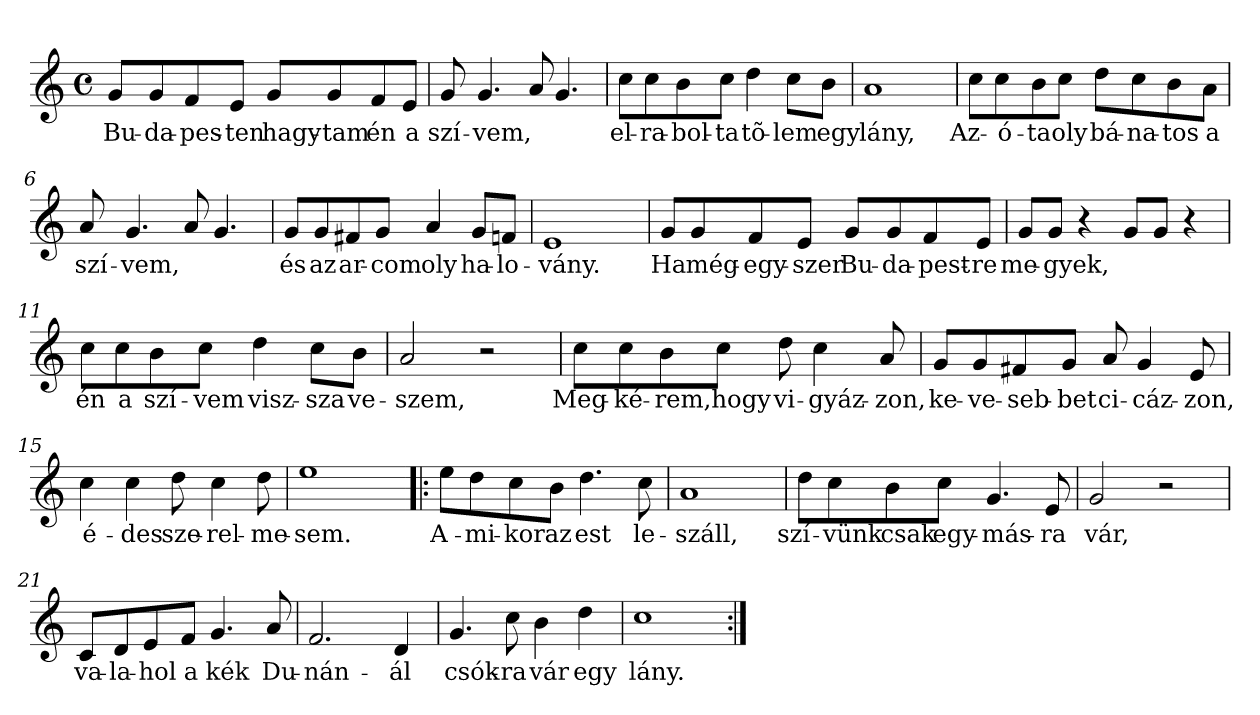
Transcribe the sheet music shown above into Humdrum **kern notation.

**kern	**text
*part1	*part1
*staff1	*staff1
*clefG2	*
*k[]	*
*C:	*
*M4/4	*
*met(c)	*
=1	=1
!	!LO:LY:b
8g/L	Bu-
!	!LO:LY:b
8g/	-da-
!	!LO:LY:b
8f/	-pes-
!	!LO:LY:b
8e/J	-ten
!	!LO:LY:b
8g/L	hagy-
!	!LO:LY:b
8g/	-tam
!	!LO:LY:b
8f/	én
!	!LO:LY:b
8e/J	a
=2	=2
!	!LO:LY:b
8g/	szí-
!	!LO:LY:b
4.g/	-vem,
8a/	.
4.g/	.
=3	=3
!	!LO:LY:b
8cc\L	el-
!	!LO:LY:b
8cc\	-ra-
!	!LO:LY:b
8b\	-bol-
!	!LO:LY:b
8cc\J	-ta
!	!LO:LY:b
4dd\	tõ-
!	!LO:LY:b
8cc\L	-lem
!	!LO:LY:b
8b\J	egy
=4	=4
!	!LO:LY:b
1a	lány,
!!LO:LB:g=z
=5	=5
!	!LO:LY:b
8cc\L	Az-
!	!LO:LY:b
8cc\	-ó-
!	!LO:LY:b
8b\	-ta
!	!LO:LY:b
8cc\J	oly
!	!LO:LY:b
8dd\L	bá-
!	!LO:LY:b
8cc\	-na-
!	!LO:LY:b
8b\	-tos
!	!LO:LY:b
8a\J	a
=6	=6
!	!LO:LY:b
8a/	szí-
!	!LO:LY:b
4.g/	-vem,
8a/	.
4.g/	.
=7	=7
!	!LO:LY:b
8g/L	és
!	!LO:LY:b
8g/	az
!	!LO:LY:b
8f#X/	ar-
!	!LO:LY:b
8g/J	-com
!	!LO:LY:b
4a/	oly
!	!LO:LY:b
8g/L	ha-
!	!LO:LY:b
8fn/J	-lo-
=8	=8
!	!LO:LY:b
1e	-vány.
!!LO:LB:g=z
=9	=9
!	!LO:LY:b
8g/L	Ha
!	!LO:LY:b
8g/	még-
!	!LO:LY:b
8f/	-egy-
!	!LO:LY:b
8e/J	-szer
!	!LO:LY:b
8g/L	Bu-
!	!LO:LY:b
8g/	-da-
!	!LO:LY:b
8f/	-pest-
!	!LO:LY:b
8e/J	-re
=10	=10
!	!LO:LY:b
8g/L	me-
!	!LO:LY:b
8g/J	-gyek,
4r	.
8g/L	.
8g/J	.
4r	.
=11	=11
!	!LO:LY:b
8cc\L	én
!	!LO:LY:b
8cc\	a
!	!LO:LY:b
8b\	szí-
!	!LO:LY:b
8cc\J	-vem
!	!LO:LY:b
4dd\	visz-
!	!LO:LY:b
8cc\L	-sza
!	!LO:LY:b
8b\J	ve-
=12	=12
!	!LO:LY:b
2a/	-szem,
2r	.
!!LO:LB:g=z
=13	=13
!	!LO:LY:b
8cc\L	Meg-
!	!LO:LY:b
8cc\	-ké-
!	!LO:LY:b
8b\	-rem,
!	!LO:LY:b
8cc\J	hogy
!	!LO:LY:b
8dd\	vi-
!	!LO:LY:b
4cc\	-gyáz-
!	!LO:LY:b
8a/	-zon,
=14	=14
!	!LO:LY:b
8g/L	ke-
!	!LO:LY:b
8g/	-ve-
!	!LO:LY:b
8f#X/	-seb-
!	!LO:LY:b
8g/J	-bet
!	!LO:LY:b
8a/	ci-
!	!LO:LY:b
4g/	-cáz-
!	!LO:LY:b
8e/	-zon,
=15	=15
!	!LO:LY:b
4cc\	é-
!	!LO:LY:b
4cc\	-des
!	!LO:LY:b
8dd\	sze-
!	!LO:LY:b
4cc\	-rel-
!	!LO:LY:b
8dd\	-me-
=16	=16
!	!LO:LY:b
1ee	-sem.
!!LO:LB:g=z
=17!|:	=17!|:
!	!LO:LY:b
8ee\L	A-
!	!LO:LY:b
8dd\	-mi-
!	!LO:LY:b
8cc\	-kor
!	!LO:LY:b
8b\J	az
!	!LO:LY:b
4.dd\	est
!	!LO:LY:b
8cc\	le-
=18	=18
!	!LO:LY:b
1a	-száll,
=19	=19
!	!LO:LY:b
8dd\L	szí-
!	!LO:LY:b
8cc\	-vünk
!	!LO:LY:b
8b\	csak
!	!LO:LY:b
8cc\J	egy-
!	!LO:LY:b
4.g/	-más-
!	!LO:LY:b
8e/	-ra
=20	=20
!	!LO:LY:b
2g/	vár,
2r	.
!!LO:LB:g=z
=21	=21
!	!LO:LY:b
8c/L	va-
!	!LO:LY:b
8d/	-la-
!	!LO:LY:b
8e/	-hol
!	!LO:LY:b
8f/J	a
!	!LO:LY:b
4.g/	kék
!	!LO:LY:b
8a/	Du-
=22	=22
!	!LO:LY:b
2.f/	-nán-
!	!LO:LY:b
4d/	-ál
=23	=23
!	!LO:LY:b
4.g/	csók-
!	!LO:LY:b
8cc\	-ra
!	!LO:LY:b
4b\	vár
!	!LO:LY:b
4dd\	egy
=24	=24
!	!LO:LY:b
1cc	lány.
=:|!	=:|!
*-	*-
